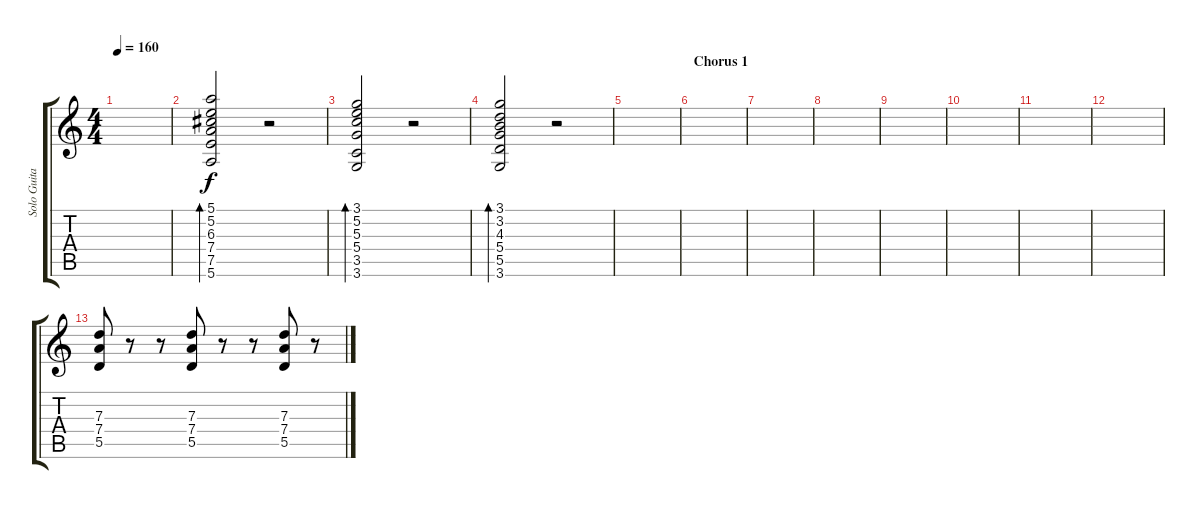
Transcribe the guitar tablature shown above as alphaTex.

\track ("Solo Guitar" "Solo Guita") {instrument electricguitarclean}
\staff {score tabs}
\tuning (E4 B3 G3 D3 A2 E2) {hide}
\ts (4 4)
\tempo 160
\clef g2
\ks c
|
(5.1 5.2 6.3 7.4 7.5 5.6).2{bd 60} r.2 |
(3.1 5.2 5.3 5.4 3.5 3.6).2{bd 60} r.2 |
(3.1 3.2 4.3 5.4 5.5 3.6).2{bd 60} r.2 |
|
\section ("" "Chorus 1")
|
|
|
|
|
|
|
(7.3 7.4 5.5).8{volume 16 instrument distortionguitar} r.8 r.8 (7.3 7.4 5.5).8 r.8 r.8 (7.3 7.4 5.5).8 r.8
